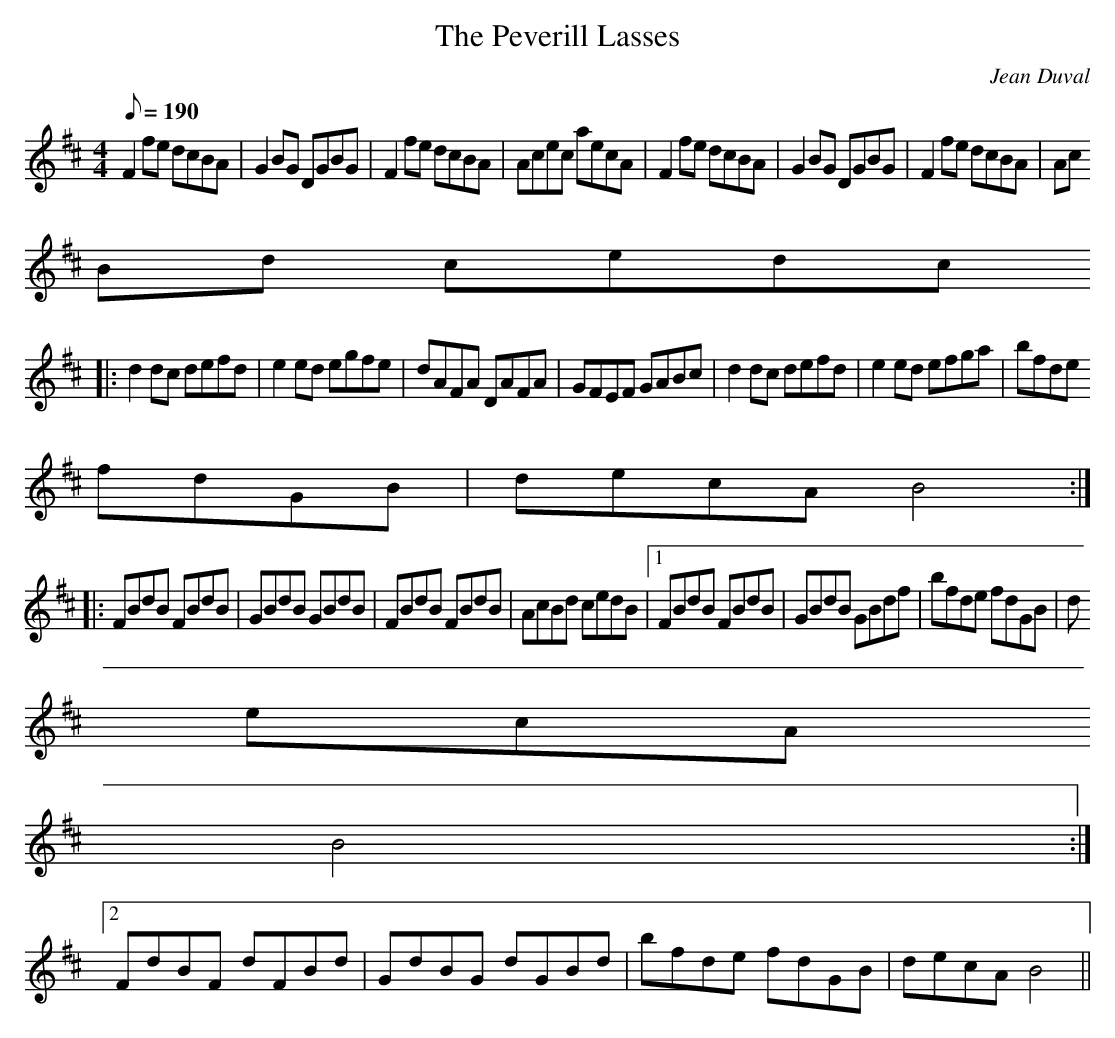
X:1
T:The Peverill Lasses
M:4/4
L:1/8
Q:190
C:Jean Duval
K:Bm
F2fe dcBA|G2BG DGBG|F2fe dcBA|Acec aecA|F2fe dcBA|G2BG DGBG|F2fe dcBA|Ac
Bd cedc
|:d2 dc defd|e2 ed egfe|dAFA DAFA|GFEF GABc|d2 dc defd|e2 ed efga|bfde
fdGB|decA B4:|
|:FBdB FBdB|GBdB GBdB|FBdB FBdB|AcBd cedB|1FBdB FBdB|GBdB GBdf|bfde fdGB|d
ecA
B4:|2
FdBF dFBd|GdBG dGBd|bfde fdGB|decA B4||
